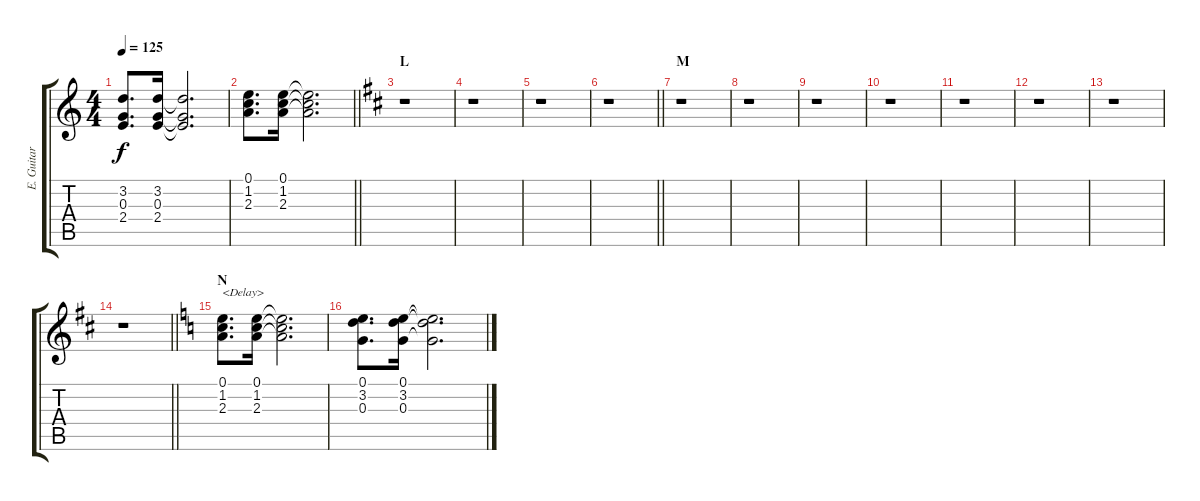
\track ("E. Guitar III" "E. Guitar ") {instrument electricguitarclean}
\staff {score tabs}
\tuning (E4 B3 G3 D3 A2 D2) {hide}
\ts (4 4)
\tempo 125
\clef g2
\ks c
(3.2 0.3 2.4).8{d dy f} (3.2 0.3 2.4).16 (3.2{t} 0.3{t} 2.4{t}).2{d} |
\barLineRight lightlight
(0.1 1.2 2.3).8{d} (0.1 1.2 2.3).16 (0.1{t} 1.2{t} 2.3{t}).2{d} |
\section ("" "L")
\ks d
r.1 |
r.1 |
r.1 |
\barLineRight lightlight
r.1 |
\section ("" "M")
r.1 |
r.1 |
r.1 |
r.1 |
r.1 |
r.1 |
r.1 |
\barLineRight lightlight
r.1 |
\section ("" "N")
\ks c
(0.1 1.2 2.3).8{d txt "<Delay>"} (0.1 1.2 2.3).16 (0.1{t} 1.2{t} 2.3{t}).2{d} |
(0.1 3.2 0.3).8{d} (0.1 3.2 0.3).16 (0.1{t} 3.2{t} 0.3{t}).2{d}
